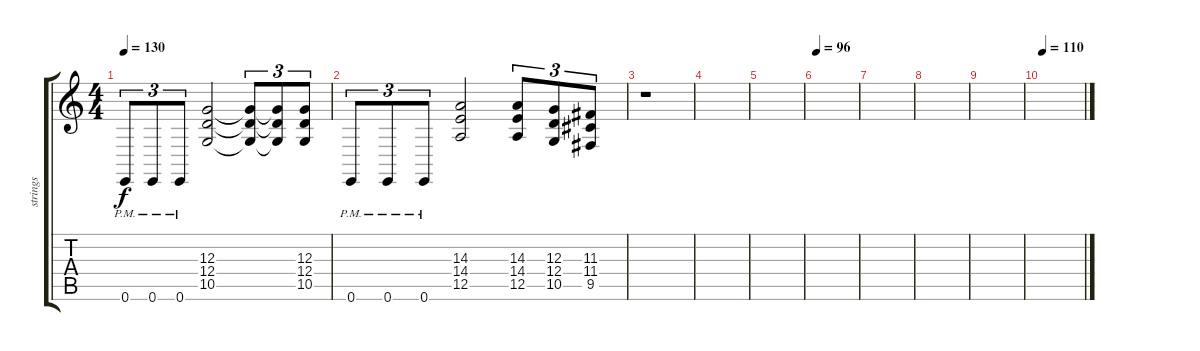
\track ("strings" "strings") {instrument stringensemble1}
\staff {score tabs}
\tuning (E4 B3 G3 D3 A2 E2) {hide}
\ts (4 4)
\tempo 130
\clef g2
\ks c
0.6{pm}.8{tu (3 2) dy f} 0.6{pm}.8{tu (3 2)} 0.6{pm}.8{tu (3 2)} (12.3 12.4 10.5).2 (12.3{t} 12.4{t} 10.5{t}).8{tu (3 2)} (12.3{t} 12.4{t} 10.5{t}).8{tu (3 2)} (12.3 12.4 10.5).8{tu (3 2)} |
0.6{pm}.8{tu (3 2)} 0.6{pm}.8{tu (3 2)} 0.6{pm}.8{tu (3 2)} (14.3 14.4 12.5).2 (14.3 14.4 12.5).8{tu (3 2)} (12.3 12.4 10.5).8{tu (3 2)} (11.3 11.4 9.5).8{tu (3 2)} |
r.1 |
|
|
\tempo 96
|
|
|
|
\tempo 110
